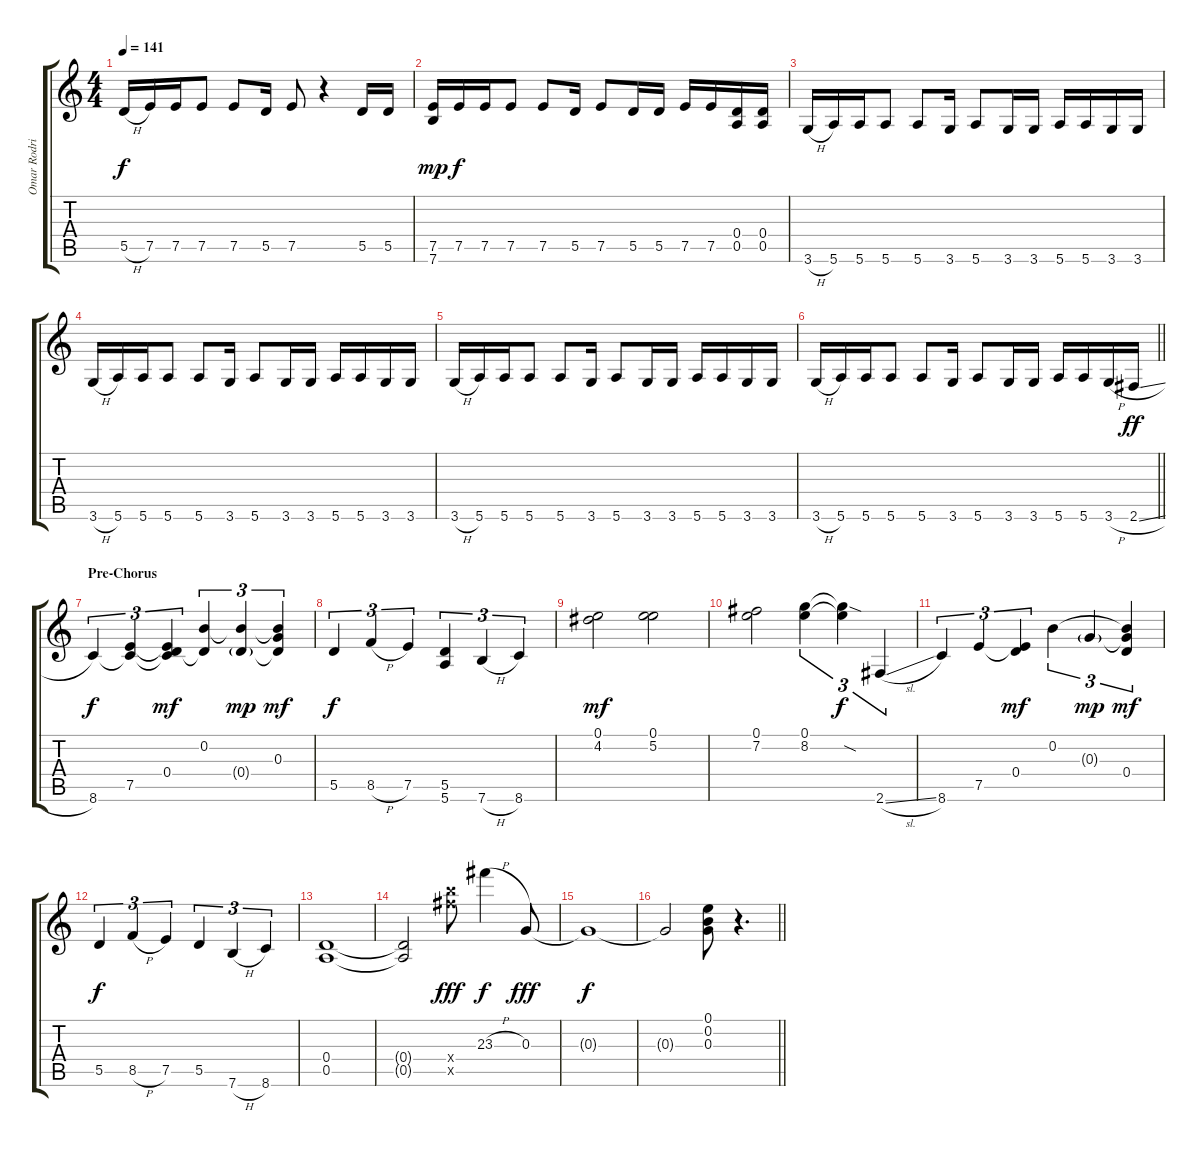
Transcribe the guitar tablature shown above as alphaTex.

\track ("Omar Rodriguez-Lopez - Guitar 1" "Omar Rodri") {instrument distortionguitar}
\staff {score tabs}
\tuning (E4 B3 G3 D3 A2 E2) {hide}
\ts (4 4)
\tempo 141
\clef g2
\ks c
5.5{h}.16{dy f} 7.5.16 7.5.16 7.5.8 7.5.8 5.5.16 7.5.8 r.4 5.5.16 5.5.16 |
(7.5 7.6).16{dy mp} 7.5.16{dy f} 7.5.16 7.5.8 7.5.8 5.5.16 7.5.8 5.5.16 5.5.16 7.5.16 7.5.16 (0.4 0.5).16 (0.4 0.5).16 |
3.6{h}.16 5.6.16 5.6.16 5.6.8 5.6.8 3.6.16 5.6.8 3.6.16 3.6.16 5.6.16 5.6.16 3.6.16 3.6.16 |
3.6{h}.16 5.6.16 5.6.16 5.6.8 5.6.8 3.6.16 5.6.8 3.6.16 3.6.16 5.6.16 5.6.16 3.6.16 3.6.16 |
3.6{h}.16 5.6.16 5.6.16 5.6.8 5.6.8 3.6.16 5.6.8 3.6.16 3.6.16 5.6.16 5.6.16 3.6.16 3.6.16 |
\barLineRight lightlight
3.6{h}.16 5.6.16 5.6.16 5.6.8 5.6.8 3.6.16 5.6.8 3.6.16 3.6.16 5.6.16 5.6.16 3.6{h}.16 2.6{sl}.16{dy ff} |
\section ("" "Pre-Chorus")
8.6.4{tu (3 2) dy f} (7.5 8.6{t}).4{tu (3 2)} (0.4 7.5{t} 8.6{t}).4{tu (3 2) dy mf} (0.2 0.4{t}).4{tu (3 2)} (0.2{t} 0.4{g}).4{tu (3 2) dy mp} (0.2{t} 0.3 0.4{t}).4{tu (3 2) dy mf} |
5.5.4{tu (3 2) dy f} 8.5{h}.4{tu (3 2)} 7.5.4{tu (3 2)} (5.5 5.6).4{tu (3 2)} 7.6{h}.4{tu (3 2)} 8.6.4{tu (3 2)} |
(0.1 4.2).2{dy mf} (0.1 5.2).2 |
(0.1 7.2).2 (0.1 8.2).4{tu (3 2)} (0.1{t} 8.2{sod t}).4{tu (3 2) dy f} 2.6{sl}.4{tu (3 2)} |
8.6.4{tu (3 2)} 7.5.4{tu (3 2)} (0.4 7.5{t}).4{tu (3 2) dy mf} 0.2.4{tu (3 2)} 0.3{g}.4{tu (3 2) dy mp} (0.2{t} 0.3{t} 0.4).4{tu (3 2) dy mf} |
5.5.4{tu (3 2) dy f} 8.5{h}.4{tu (3 2)} 7.5.4{tu (3 2)} 5.5.4{tu (3 2)} 7.6{h}.4{tu (3 2)} 8.6.4{tu (3 2)} |
(0.4 0.5).1 |
(0.4{t} 0.5{t}).2 (21.4{x} 21.5{x}).8{dy fff} 23.3{h}.4{dy f} 0.3.8{dy fff} |
0.3{t}.1{dy f volume 7} |
\barLineRight lightlight
0.3{t}.2 (0.1 0.2 0.3).8{volume 13} r.4{d}
